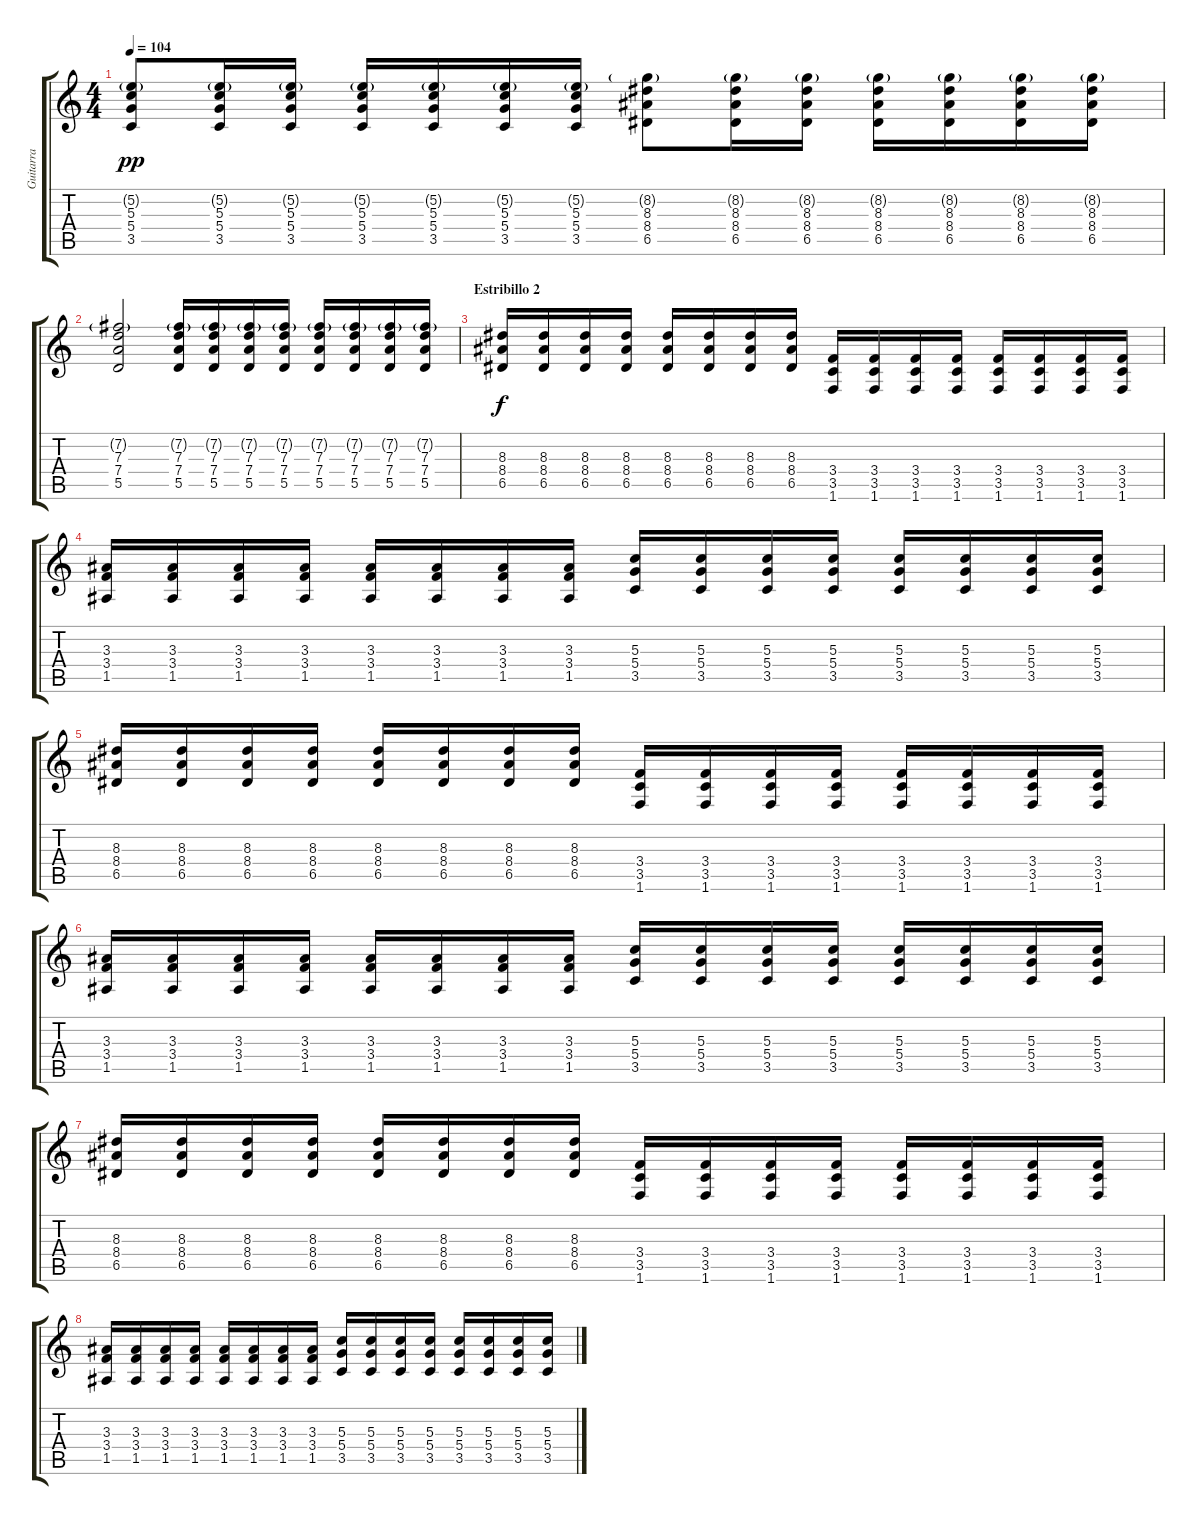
\track ("Guitarra" "Guitarra") {instrument distortionguitar}
\staff {score tabs}
\tuning (E4 B3 G3 D3 A2 E2) {hide}
\ts (4 4)
\tempo 104
\clef g2
\ks c
(5.2{g} 5.3 5.4 3.5).8{dy pp} (5.2{g} 5.3 5.4 3.5).16 (5.2{g} 5.3 5.4 3.5).16 (5.2{g} 5.3 5.4 3.5).16 (5.2{g} 5.3 5.4 3.5).16 (5.2{g} 5.3 5.4 3.5).16 (5.2{g} 5.3 5.4 3.5).16 (8.2{g} 8.3 8.4 6.5).8 (8.2{g} 8.3 8.4 6.5).16 (8.2{g} 8.3 8.4 6.5).16 (8.2{g} 8.3 8.4 6.5).16 (8.2{g} 8.3 8.4 6.5).16 (8.2{g} 8.3 8.4 6.5).16 (8.2{g} 8.3 8.4 6.5).16 |
(7.2{g} 7.3 7.4 5.5).2 (7.2{g} 7.3 7.4 5.5).16 (7.2{g} 7.3 7.4 5.5).16 (7.2{g} 7.3 7.4 5.5).16 (7.2{g} 7.3 7.4 5.5).16 (7.2{g} 7.3 7.4 5.5).16 (7.2{g} 7.3 7.4 5.5).16 (7.2{g} 7.3 7.4 5.5).16 (7.2{g} 7.3 7.4 5.5).16 |
\section ("" "Estribillo 2")
(8.3 8.4 6.5).16{dy f} (8.3 8.4 6.5).16 (8.3 8.4 6.5).16 (8.3 8.4 6.5).16 (8.3 8.4 6.5).16 (8.3 8.4 6.5).16 (8.3 8.4 6.5).16 (8.3 8.4 6.5).16 (3.4 3.5 1.6).16 (3.4 3.5 1.6).16 (3.4 3.5 1.6).16 (3.4 3.5 1.6).16 (3.4 3.5 1.6).16 (3.4 3.5 1.6).16 (3.4 3.5 1.6).16 (3.4 3.5 1.6).16 |
(3.3 3.4 1.5).16 (3.3 3.4 1.5).16 (3.3 3.4 1.5).16 (3.3 3.4 1.5).16 (3.3 3.4 1.5).16 (3.3 3.4 1.5).16 (3.3 3.4 1.5).16 (3.3 3.4 1.5).16 (5.3 5.4 3.5).16 (5.3 5.4 3.5).16 (5.3 5.4 3.5).16 (5.3 5.4 3.5).16 (5.3 5.4 3.5).16 (5.3 5.4 3.5).16 (5.3 5.4 3.5).16 (5.3 5.4 3.5).16 |
(8.3 8.4 6.5).16 (8.3 8.4 6.5).16 (8.3 8.4 6.5).16 (8.3 8.4 6.5).16 (8.3 8.4 6.5).16 (8.3 8.4 6.5).16 (8.3 8.4 6.5).16 (8.3 8.4 6.5).16 (3.4 3.5 1.6).16 (3.4 3.5 1.6).16 (3.4 3.5 1.6).16 (3.4 3.5 1.6).16 (3.4 3.5 1.6).16 (3.4 3.5 1.6).16 (3.4 3.5 1.6).16 (3.4 3.5 1.6).16 |
(3.3 3.4 1.5).16 (3.3 3.4 1.5).16 (3.3 3.4 1.5).16 (3.3 3.4 1.5).16 (3.3 3.4 1.5).16 (3.3 3.4 1.5).16 (3.3 3.4 1.5).16 (3.3 3.4 1.5).16 (5.3 5.4 3.5).16 (5.3 5.4 3.5).16 (5.3 5.4 3.5).16 (5.3 5.4 3.5).16 (5.3 5.4 3.5).16 (5.3 5.4 3.5).16 (5.3 5.4 3.5).16 (5.3 5.4 3.5).16 |
(8.3 8.4 6.5).16 (8.3 8.4 6.5).16 (8.3 8.4 6.5).16 (8.3 8.4 6.5).16 (8.3 8.4 6.5).16 (8.3 8.4 6.5).16 (8.3 8.4 6.5).16 (8.3 8.4 6.5).16 (3.4 3.5 1.6).16 (3.4 3.5 1.6).16 (3.4 3.5 1.6).16 (3.4 3.5 1.6).16 (3.4 3.5 1.6).16 (3.4 3.5 1.6).16 (3.4 3.5 1.6).16 (3.4 3.5 1.6).16 |
(3.3 3.4 1.5).16 (3.3 3.4 1.5).16 (3.3 3.4 1.5).16 (3.3 3.4 1.5).16 (3.3 3.4 1.5).16 (3.3 3.4 1.5).16 (3.3 3.4 1.5).16 (3.3 3.4 1.5).16 (5.3 5.4 3.5).16 (5.3 5.4 3.5).16 (5.3 5.4 3.5).16 (5.3 5.4 3.5).16 (5.3 5.4 3.5).16 (5.3 5.4 3.5).16 (5.3 5.4 3.5).16 (5.3 5.4 3.5).16
